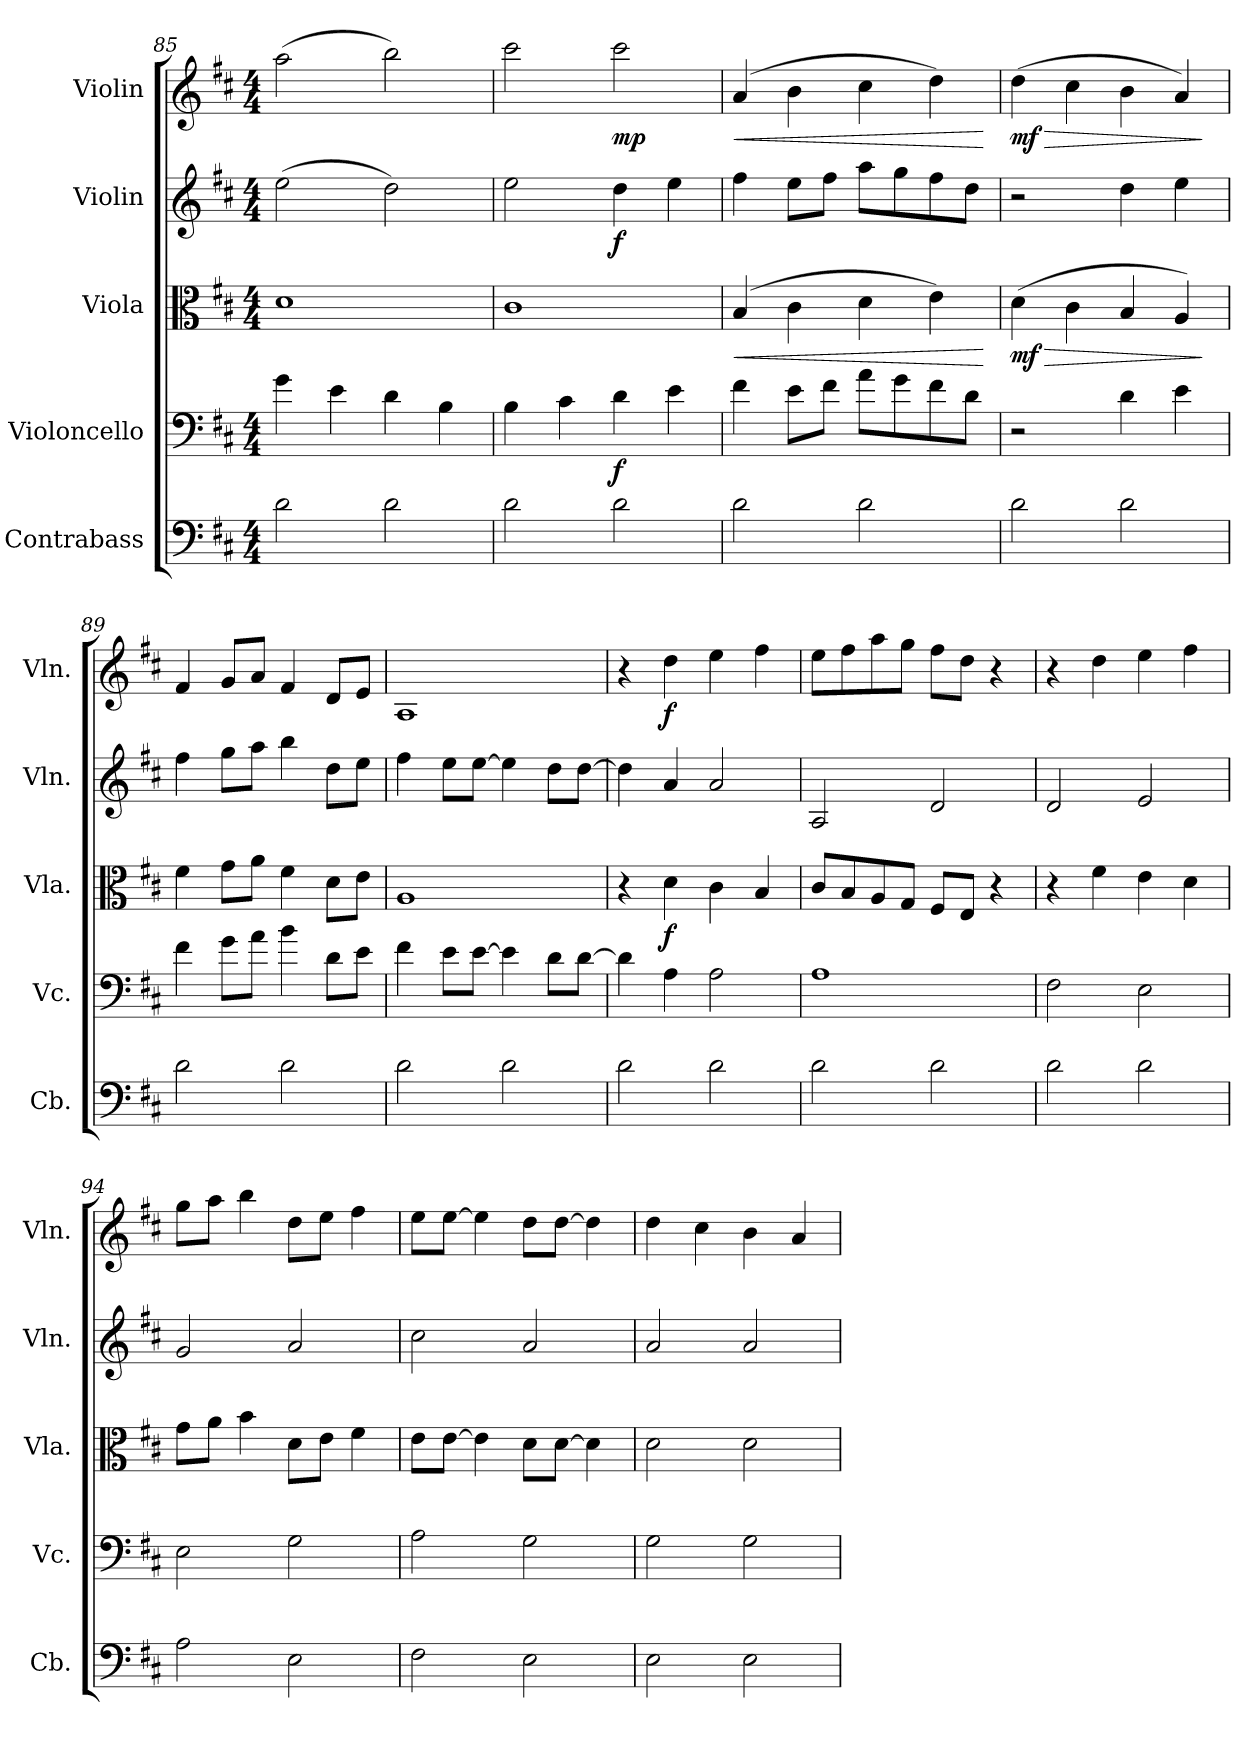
**kern	**kern	**dynam	**kern	**dynam	**kern	**dynam	**kern	**dynam
*part5	*part4	*part4	*part3	*part3	*part2	*part2	*part1	*part1
*staff5	*staff4	*staff4	*staff3	*staff3	*staff2	*staff2	*staff1	*staff1
*I"Contrabass	*I"Violoncello	*	*I"Viola	*	*I"Violin	*	*I"Violin	*
*I'Cb.	*I'Vc.	*	*I'Vla.	*	*I'Vln.	*	*I'Vln.	*
!!LO:PB:g=z
*clefF4	*clefF4	*	*clefC3	*	*clefG2	*	*clefG2	*
*ITrd7c12	*	*	*	*	*	*	*	*
*k[f#c#]	*k[f#c#]	*	*k[f#c#]	*	*k[f#c#]	*	*k[f#c#]	*
*M4/4	*M4/4	*	*M4/4	*	*M4/4	*	*M4/4	*
=85	=85	=85	=85	=85	=85	=85	=85	=85
2D\	4g\	.	1d	.	(>2ee\	.	(>2aa\	.
.	4e\	.	.	.	.	.	.	.
2D\	4d\	.	.	.	2dd\)	.	2bb\)	.
.	4B\	.	.	.	.	.	.	.
=86	=86	=86	=86	=86	=86	=86	=86	=86
2D\	4B\	.	1c#	.	2ee\	.	2ccc#\	.
.	4c#\	.	.	.	.	.	.	.
!	!	!LO:DY:b	!	!	!	!LO:DY:b	!	!LO:DY:b
2D\	4d\	f	.	.	4dd\	f	2ccc#\	mp
.	4e\	.	.	.	4ee\	.	.	.
=87	=87	=87	=87	=87	=87	=87	=87	=87
!	!	!	!	!LO:HP:b	!	!	!	!LO:HP:b
2D\	4f#\	.	(>4B/	<	4ff#\	.	(>4a/	<
.	8e\L	.	4c#\	.	8ee\L	.	4b\	.
.	8f#\J	.	.	.	8ff#\J	.	.	.
2D\	8a\L	.	4d\	.	8aa\L	.	4cc#\	.
.	8g\	.	.	.	8gg\	.	.	.
.	8f#\	.	4e\)	.	8ff#\	.	4dd\)	.
.	8d\J	.	.	.	8dd\J	.	.	.
.	.	.	.	[	.	.	.	[
=88	=88	=88	=88	=88	=88	=88	=88	=88
!	!	!	!	!LO:HP:b	!	!	!	!LO:HP:b
!	!	!	!	!LO:DY:n=1:b	!	!	!	!LO:DY:n=1:b
2D\	2r	.	(>4d\	> mf	2r	.	(>4dd\	> mf
.	.	.	4c#\	.	.	.	4cc#\	.
2D\	4d\	.	4B/	.	4dd\	.	4b\	.
.	4e\	.	4A/)	.	4ee\	.	4a/)	.
.	.	.	.	]	.	.	.	]
=89	=89	=89	=89	=89	=89	=89	=89	=89
2D\	4f#\	.	4f#\	.	4ff#\	.	4f#/	.
.	8g\L	.	8g\L	.	8gg\L	.	8g/L	.
.	8a\J	.	8a\J	.	8aa\J	.	8a/J	.
2D\	4b\	.	4f#\	.	4bb\	.	4f#/	.
.	8d\L	.	8d\L	.	8dd\L	.	8d/L	.
.	8e\J	.	8e\J	.	8ee\J	.	8e/J	.
=90	=90	=90	=90	=90	=90	=90	=90	=90
2D\	4f#\	.	1A	.	4ff#\	.	1A	.
.	8e\L	.	.	.	8ee\L	.	.	.
.	[8e\J	.	.	.	[8ee\J	.	.	.
2D\	4e\]	.	.	.	4ee\]	.	.	.
.	8d\L	.	.	.	8dd\L	.	.	.
.	[8d\J	.	.	.	[8dd\J	.	.	.
!!LO:LB:g=z
=91	=91	=91	=91	=91	=91	=91	=91	=91
2D\	4d\]	.	4r	.	4dd\]	.	4r	.
!	!	!	!	!LO:DY:b	!	!	!	!LO:DY:b
.	4A\	.	4d\	f	4a/	.	4dd\	f
2D\	2A\	.	4c#\	.	2a/	.	4ee\	.
.	.	.	4B/	.	.	.	4ff#\	.
=92	=92	=92	=92	=92	=92	=92	=92	=92
2D\	1A	.	8c#/L	.	2A/	.	8ee\L	.
.	.	.	8B/	.	.	.	8ff#\	.
.	.	.	8A/	.	.	.	8aa\	.
.	.	.	8G/J	.	.	.	8gg\J	.
2D\	.	.	8F#/L	.	2d/	.	8ff#\L	.
.	.	.	8E/J	.	.	.	8dd\J	.
.	.	.	4r	.	.	.	4r	.
=93	=93	=93	=93	=93	=93	=93	=93	=93
2D\	2F#\	.	4r	.	2d/	.	4r	.
.	.	.	4f#\	.	.	.	4dd\	.
2D\	2E\	.	4e\	.	2e/	.	4ee\	.
.	.	.	4d\	.	.	.	4ff#\	.
=94	=94	=94	=94	=94	=94	=94	=94	=94
2AA\	2E\	.	8g\L	.	2g/	.	8gg\L	.
.	.	.	8a\J	.	.	.	8aa\J	.
.	.	.	4b\	.	.	.	4bb\	.
2EE\	2G\	.	8d\L	.	2a/	.	8dd\L	.
.	.	.	8e\J	.	.	.	8ee\J	.
.	.	.	4f#\	.	.	.	4ff#\	.
=95	=95	=95	=95	=95	=95	=95	=95	=95
2FF#\	2A\	.	8e\L	.	2cc#\	.	8ee\L	.
.	.	.	[8e\J	.	.	.	[8ee\J	.
.	.	.	4e\]	.	.	.	4ee\]	.
2EE\	2G\	.	8d\L	.	2a/	.	8dd\L	.
.	.	.	[8d\J	.	.	.	[8dd\J	.
.	.	.	4d\]	.	.	.	4dd\]	.
=96	=96	=96	=96	=96	=96	=96	=96	=96
2EE\	2G\	.	2d\	.	2a/	.	4dd\	.
.	.	.	.	.	.	.	4cc#\	.
2EE\	2G\	.	2d\	.	2a/	.	4b\	.
.	.	.	.	.	.	.	4a/	.
=	=	=	=	=	=	=	=	=
*-	*-	*-	*-	*-	*-	*-	*-	*-
